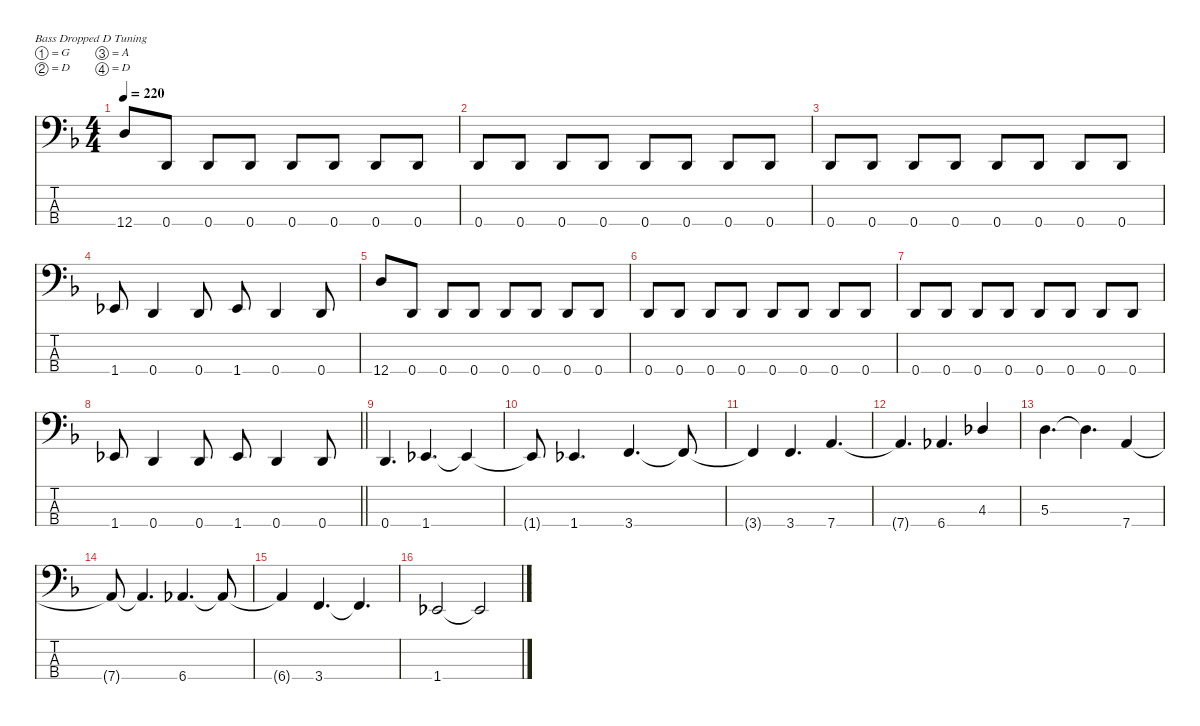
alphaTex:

\hideDynamics
\bracketExtendMode nobrackets
\singleTrackTrackNamePolicy hidden
\multiTrackTrackNamePolicy hidden
\firstSystemTrackNameMode fullname
\firstSystemTrackNameOrientation horizontal
\otherSystemsTrackNameOrientation horizontal
\track ("Bass" "E-Bass") {instrument electricbassfinger}
\staff {score tabs}
\tuning (G2 D2 A1 D1)
\ts (4 4)
\tempo 220
\clef f4
\ks dminor
12.4{acc forcenatural}.8{dy f beam Up} 0.4{acc forcenatural}.8{beam Up} 0.4{acc forcenatural}.8{beam Up} 0.4{acc forcenatural}.8{beam Up} 0.4{acc forcenatural}.8{beam Up} 0.4{acc forcenatural}.8{beam Up} 0.4{acc forcenatural}.8{beam Up} 0.4{acc forcenatural}.8{beam Up} |
0.4{acc forcenatural}.8{beam Up} 0.4{acc forcenatural}.8{beam Up} 0.4{acc forcenatural}.8{beam Up} 0.4{acc forcenatural}.8{beam Up} 0.4{acc forcenatural}.8{beam Up} 0.4{acc forcenatural}.8{beam Up} 0.4{acc forcenatural}.8{beam Up} 0.4{acc forcenatural}.8{beam Up} |
0.4{acc forcenatural}.8{beam Up} 0.4{acc forcenatural}.8{beam Up} 0.4{acc forcenatural}.8{beam Up} 0.4{acc forcenatural}.8{beam Up} 0.4{acc forcenatural}.8{beam Up} 0.4{acc forcenatural}.8{beam Up} 0.4{acc forcenatural}.8{beam Up} 0.4{acc forcenatural}.8{beam Up} |
1.4{acc b}.8{beam Up} 0.4{acc forcenatural}.4{beam Up} 0.4{acc forcenatural}.8{beam Up} 1.4{acc b}.8{beam Up} 0.4{acc forcenatural}.4{beam Up} 0.4{acc forcenatural}.8{beam Up} |
12.4{acc forcenatural}.8{beam Up} 0.4{acc forcenatural}.8{beam Up} 0.4{acc forcenatural}.8{beam Up} 0.4{acc forcenatural}.8{beam Up} 0.4{acc forcenatural}.8{beam Up} 0.4{acc forcenatural}.8{beam Up} 0.4{acc forcenatural}.8{beam Up} 0.4{acc forcenatural}.8{beam Up} |
0.4{acc forcenatural}.8{beam Up} 0.4{acc forcenatural}.8{beam Up} 0.4{acc forcenatural}.8{beam Up} 0.4{acc forcenatural}.8{beam Up} 0.4{acc forcenatural}.8{beam Up} 0.4{acc forcenatural}.8{beam Up} 0.4{acc forcenatural}.8{beam Up} 0.4{acc forcenatural}.8{beam Up} |
0.4{acc forcenatural}.8{beam Up} 0.4{acc forcenatural}.8{beam Up} 0.4{acc forcenatural}.8{beam Up} 0.4{acc forcenatural}.8{beam Up} 0.4{acc forcenatural}.8{beam Up} 0.4{acc forcenatural}.8{beam Up} 0.4{acc forcenatural}.8{beam Up} 0.4{acc forcenatural}.8{beam Up} |
\barLineRight lightlight
1.4{acc b}.8{beam Up} 0.4{acc forcenatural}.4{beam Up} 0.4{acc forcenatural}.8{beam Up} 1.4{acc b}.8{beam Up} 0.4{acc forcenatural}.4{beam Up} 0.4{acc forcenatural}.8{beam Up} |
0.4{acc forcenatural}.4{d beam Up} 1.4{acc b}.4{d beam Up} 1.4{t acc b}.4{beam Up} |
1.4{t acc b}.8{beam Up} 1.4{acc b}.4{d beam Up} 3.4{acc forcenatural}.4{d beam Up} 3.4{t acc forcenatural}.8{beam Up} |
3.4{t acc forcenatural}.4{beam Up} 3.4{acc forcenatural}.4{d beam Up} 7.4{acc forcenatural}.4{d beam Up} |
7.4{t acc forcenatural}.4{d beam Up} 6.4{acc b}.4{d beam Up} 4.3{acc b}.4{beam Up} |
5.3{acc forcenatural}.4{d beam Down} 5.3{t acc forcenatural}.4{d beam Down} 7.4{acc forcenatural}.4{beam Up} |
7.4{t acc forcenatural}.8{beam Up} 7.4{t acc forcenatural}.4{d beam Up} 6.4{acc b}.4{d beam Up} 6.4{t acc b}.8{beam Up} |
6.4{t acc b}.4{beam Up} 3.4{acc forcenatural}.4{d beam Up} 3.4{t acc forcenatural}.4{d beam Up} |
1.4{acc b}.2{beam Up} 1.4{t acc b}.2{beam Up}
